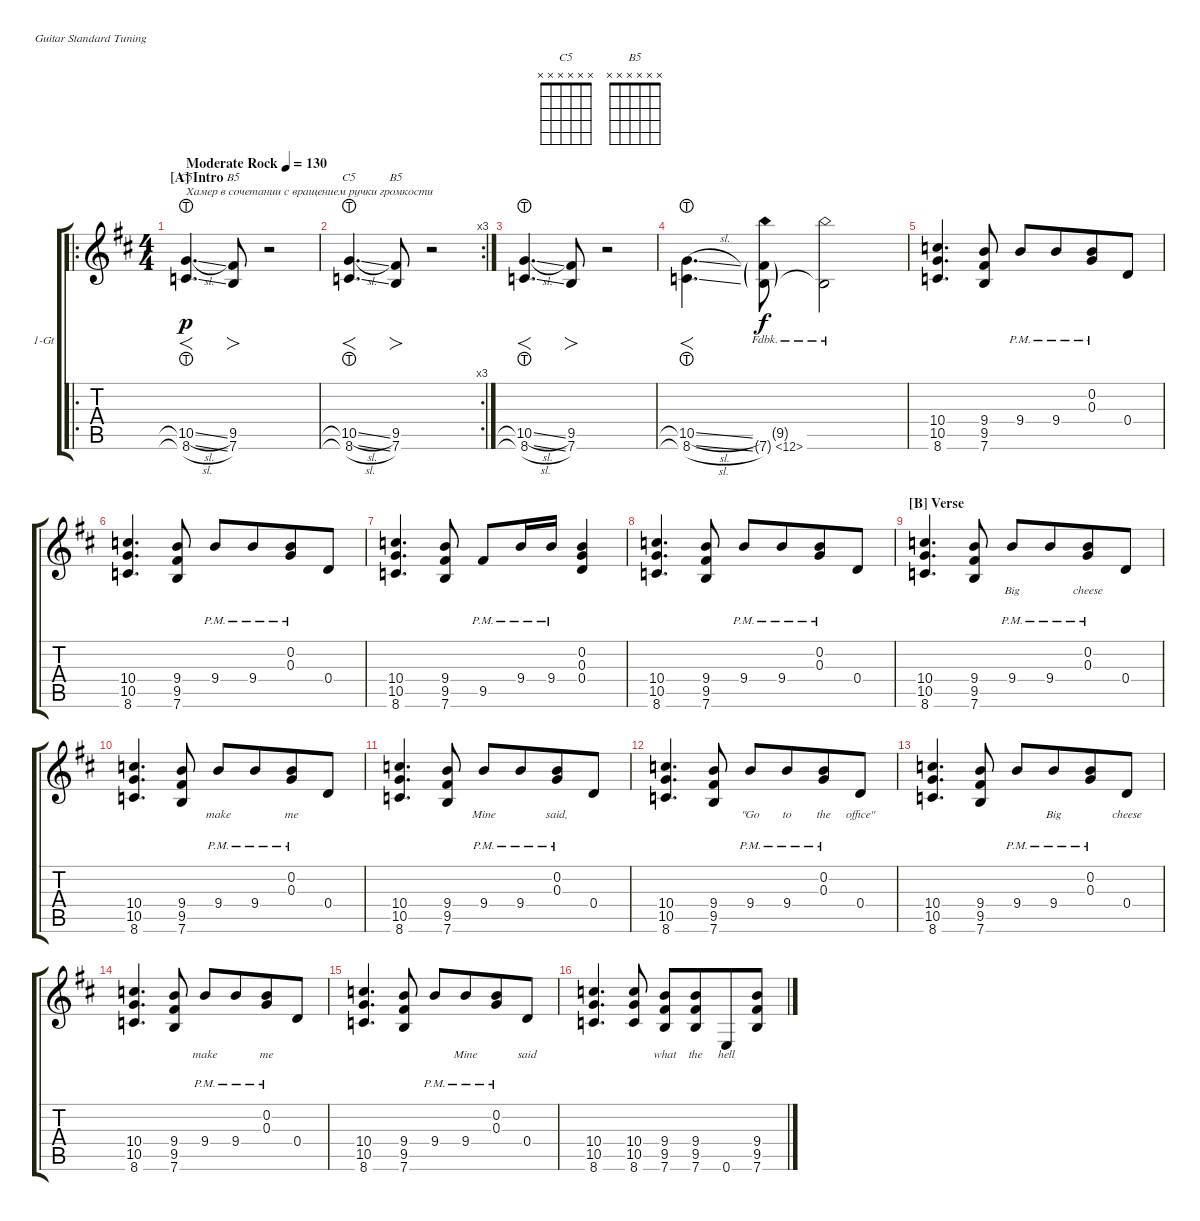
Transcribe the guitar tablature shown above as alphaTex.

\defaultSystemsLayout 4
\bracketExtendMode groupsimilarinstruments
\firstSystemTrackNameOrientation horizontal
\otherSystemsTrackNameOrientation horizontal
\track ("Guitar" "1-Gt") {instrument distortionguitar}
\staff {score tabs}
\tuning (E4 B3 G3 D3 A2 E2)
\chord ("C5" x x x x x x)
\chord ("B5" x x x x x x)
\ro
\ts (4 4)
\beaming (8 4 4)
\section ("A" "Intro")
\tempo (130 "Moderate Rock")
\clef g2
\scale
1.09332
\ks d
(8.6{sl lht} 10.5{sl lht}).4{f d ch "C5" txt "Хамер в сочетании с вращением ручки громкости" dy p instrument distortionguitar} (7.6 9.5).8{fo ch "B5"} r.2 |
\rc 3
\scale
0.906684 (8.6{sl lht} 10.5{sl lht}).4{f d ch "C5"} (7.6 9.5).8{fo ch "B5"} r.2 |
\scale
1.06305 (8.6{sl lht} 10.5{sl lht}).4{f d} (7.6 9.5).8{fo} r.2 |
\scale
0.936948 (8.6{sl lht} 10.5{sl lht}).4{f d} (7.6{fh 5 g} 9.5{g}).8{dy f beam invert} 7.6{fh 5 t}.2{beam invert} |
\scale
1.06305 (8.6 10.5 10.4).4{d} (7.6 9.5 9.4).8 9.4{pm}.8 9.4{pm}.8 (0.3{pm} 0.2{pm}).8 0.4.8 |
\scale
0.936948 (8.6 10.5 10.4).4{d} (7.6 9.5 9.4).8 9.4{pm}.8 9.4{pm}.8 (0.3{pm} 0.2{pm}).8 0.4.8 |
\scale
1.06305 (8.6 10.5 10.4).4{d} (7.6 9.5 9.4).8 9.5{pm}.8 9.4{pm}.16 9.4{pm}.16 (0.4 0.3 0.2).4 |
\scale
0.936948 (8.6 10.5 10.4).4{d} (7.6 9.5 9.4).8 9.4{pm}.8 9.4{pm}.8 (0.3{pm} 0.2{pm}).8 0.4.8 |
\section ("B" "Verse")
\scale
1.06305 (8.6 10.5 10.4).4{d lyrics (0 "") lyrics (1 "") lyrics (2 "") lyrics (3 "") lyrics (4 "")} (7.6 9.5 9.4).8{lyrics (0 "") lyrics (1 "") lyrics (2 "") lyrics (3 "") lyrics (4 "")} 9.4{pm}.8{lyrics (0 "Big") lyrics (1 "") lyrics (2 "") lyrics (3 "") lyrics (4 "")} 9.4{pm}.8{lyrics (0 "") lyrics (1 "") lyrics (2 "") lyrics (3 "") lyrics (4 "")} (0.3{pm} 0.2{pm}).8{lyrics (0 "cheese") lyrics (1 "") lyrics (2 "") lyrics (3 "") lyrics (4 "")} 0.4.8{lyrics (0 "") lyrics (1 "") lyrics (2 "") lyrics (3 "") lyrics (4 "")} |
\scale
0.936948 (8.6 10.5 10.4).4{d lyrics (0 "") lyrics (1 "") lyrics (2 "") lyrics (3 "") lyrics (4 "")} (7.6 9.5 9.4).8{lyrics (0 "") lyrics (1 "") lyrics (2 "") lyrics (3 "") lyrics (4 "")} 9.4{pm}.8{lyrics (0 "make") lyrics (1 "") lyrics (2 "") lyrics (3 "") lyrics (4 "")} 9.4{pm}.8{lyrics (0 "") lyrics (1 "") lyrics (2 "") lyrics (3 "") lyrics (4 "")} (0.3{pm} 0.2{pm}).8{lyrics (0 "me") lyrics (1 "") lyrics (2 "") lyrics (3 "") lyrics (4 "")} 0.4.8{lyrics (0 "") lyrics (1 "") lyrics (2 "") lyrics (3 "") lyrics (4 "")} |
\scale
1.06305 (8.6 10.5 10.4).4{d lyrics (0 "") lyrics (1 "") lyrics (2 "") lyrics (3 "") lyrics (4 "")} (7.6 9.5 9.4).8{lyrics (0 "") lyrics (1 "") lyrics (2 "") lyrics (3 "") lyrics (4 "")} 9.4{pm}.8{lyrics (0 "Mine") lyrics (1 "") lyrics (2 "") lyrics (3 "") lyrics (4 "")} 9.4{pm}.8{lyrics (0 "") lyrics (1 "") lyrics (2 "") lyrics (3 "") lyrics (4 "")} (0.3{pm} 0.2{pm}).8{lyrics (0 "said,") lyrics (1 "") lyrics (2 "") lyrics (3 "") lyrics (4 "")} 0.4.8{lyrics (0 "") lyrics (1 "") lyrics (2 "") lyrics (3 "") lyrics (4 "")} |
\scale
0.936948 (8.6 10.5 10.4).4{d lyrics (0 "") lyrics (1 "") lyrics (2 "") lyrics (3 "") lyrics (4 "")} (7.6 9.5 9.4).8{lyrics (0 "") lyrics (1 "") lyrics (2 "") lyrics (3 "") lyrics (4 "")} 9.4{pm}.8{lyrics (0 "\"Go") lyrics (1 "") lyrics (2 "") lyrics (3 "") lyrics (4 "")} 9.4{pm}.8{lyrics (0 "to") lyrics (1 "") lyrics (2 "") lyrics (3 "") lyrics (4 "")} (0.3{pm} 0.2{pm}).8{lyrics (0 "the") lyrics (1 "") lyrics (2 "") lyrics (3 "") lyrics (4 "")} 0.4.8{lyrics (0 "office\"") lyrics (1 "") lyrics (2 "") lyrics (3 "") lyrics (4 "")} |
\scale
1.06305 (8.6 10.5 10.4).4{d lyrics (0 "") lyrics (1 "") lyrics (2 "") lyrics (3 "") lyrics (4 "")} (7.6 9.5 9.4).8{lyrics (0 "") lyrics (1 "") lyrics (2 "") lyrics (3 "") lyrics (4 "")} 9.4{pm}.8{lyrics (0 "") lyrics (1 "") lyrics (2 "") lyrics (3 "") lyrics (4 "")} 9.4{pm}.8{lyrics (0 "Big") lyrics (1 "") lyrics (2 "") lyrics (3 "") lyrics (4 "")} (0.3{pm} 0.2{pm}).8{lyrics (0 "") lyrics (1 "") lyrics (2 "") lyrics (3 "") lyrics (4 "")} 0.4.8{lyrics (0 "cheese") lyrics (1 "") lyrics (2 "") lyrics (3 "") lyrics (4 "")} |
\scale
0.936948 (8.6 10.5 10.4).4{d lyrics (0 "") lyrics (1 "") lyrics (2 "") lyrics (3 "") lyrics (4 "")} (7.6 9.5 9.4).8{lyrics (0 "") lyrics (1 "") lyrics (2 "") lyrics (3 "") lyrics (4 "")} 9.4{pm}.8{lyrics (0 "make") lyrics (1 "") lyrics (2 "") lyrics (3 "") lyrics (4 "")} 9.4{pm}.8{lyrics (0 "") lyrics (1 "") lyrics (2 "") lyrics (3 "") lyrics (4 "")} (0.3{pm} 0.2{pm}).8{lyrics (0 "me") lyrics (1 "") lyrics (2 "") lyrics (3 "") lyrics (4 "")} 0.4.8{lyrics (0 "") lyrics (1 "") lyrics (2 "") lyrics (3 "") lyrics (4 "")} |
\scale
1.06305 (8.6 10.5 10.4).4{d lyrics (0 "") lyrics (1 "") lyrics (2 "") lyrics (3 "") lyrics (4 "")} (7.6 9.5 9.4).8{lyrics (0 "") lyrics (1 "") lyrics (2 "") lyrics (3 "") lyrics (4 "")} 9.4{pm}.8{lyrics (0 "") lyrics (1 "") lyrics (2 "") lyrics (3 "") lyrics (4 "")} 9.4{pm}.8{lyrics (0 "Mine") lyrics (1 "") lyrics (2 "") lyrics (3 "") lyrics (4 "")} (0.3{pm} 0.2{pm}).8{lyrics (0 "") lyrics (1 "") lyrics (2 "") lyrics (3 "") lyrics (4 "")} 0.4.8{lyrics (0 "said") lyrics (1 "") lyrics (2 "") lyrics (3 "") lyrics (4 "")} |
\scale
0.936948 (8.6 10.5 10.4).4{d lyrics (0 "") lyrics (1 "") lyrics (2 "") lyrics (3 "") lyrics (4 "")} (8.6 10.5 10.4).8{lyrics (0 "") lyrics (1 "") lyrics (2 "") lyrics (3 "") lyrics (4 "")} (7.6 9.5 9.4).8{lyrics (0 "what") lyrics (1 "") lyrics (2 "") lyrics (3 "") lyrics (4 "")} (7.6 9.5 9.4).8{lyrics (0 "the") lyrics (1 "") lyrics (2 "") lyrics (3 "") lyrics (4 "")} 0.6.8{lyrics (0 "hell") lyrics (1 "") lyrics (2 "") lyrics (3 "") lyrics (4 "")} (7.6 9.5 9.4).8{lyrics (0 "") lyrics (1 "") lyrics (2 "") lyrics (3 "") lyrics (4 "")}
